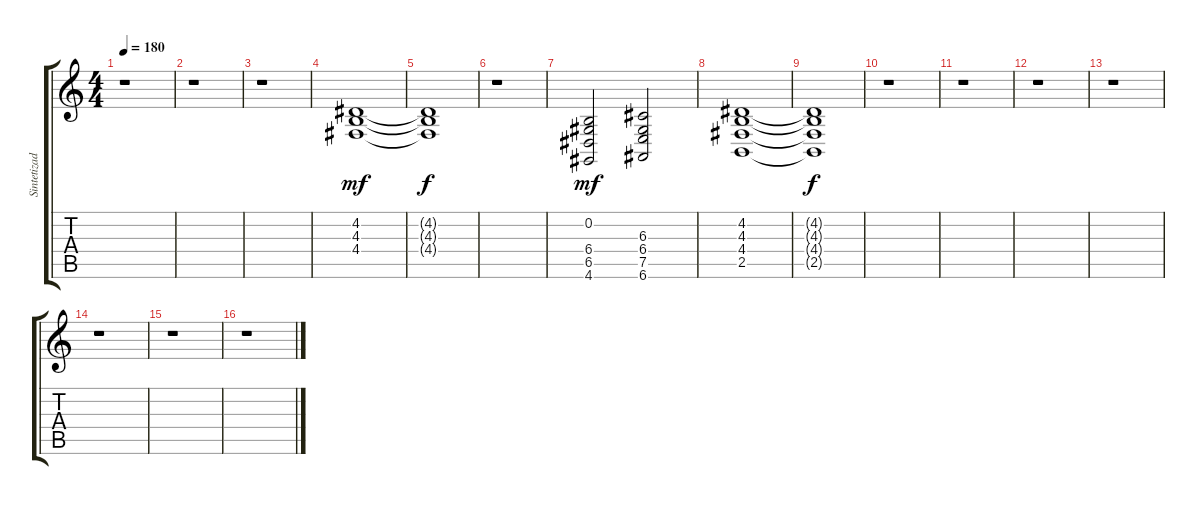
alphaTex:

\track ("Sintetizador 5" "Sintetizad") {instrument stringensemble1}
\staff {score tabs}
\tuning (E4 B3 G3 D3 A2 E2) {hide}
\ts (4 4)
\tempo 180
\clef g2
\ks c
r.1{dy mf} |
r.1 |
r.1 |
(4.2 4.3 4.4).1 |
(4.2{t} 4.3{t} 4.4{t}).1{dy f} |
r.1 |
(0.2 6.4 6.5 4.6).2{dy mf} (6.3 6.4 7.5 6.6).2 |
(4.2 4.3 4.4 2.5).1 |
(4.2{t} 4.3{t} 4.4{t} 2.5{t}).1{dy f} |
r.1 |
r.1 |
r.1 |
r.1 |
r.1 |
r.1 |
r.1
